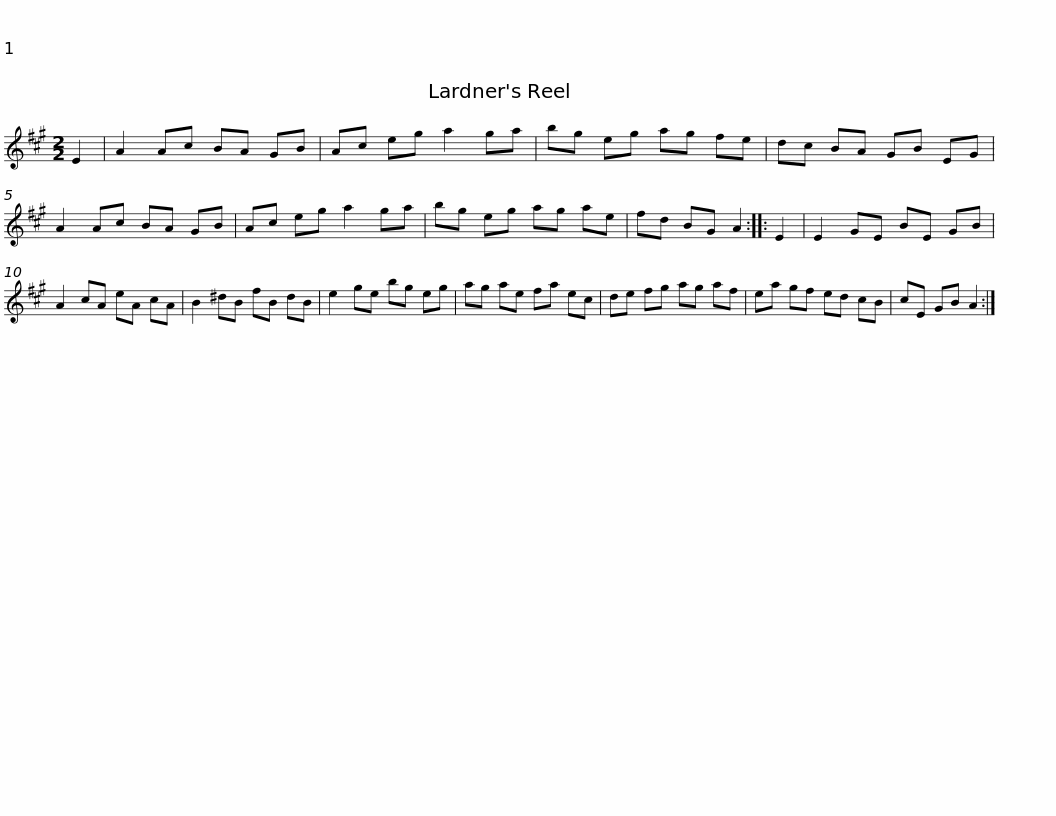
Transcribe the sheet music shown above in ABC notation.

X:1
L:1/8
M:2/2
I:linebreak $
K:A
V:1 treble
V:1
 E2 | A2 Ac BA GB | Ac eg a2 ga | bg eg ag fe | dc BA GB EG | %5
 A2 Ac BA GB |$ Ac eg a2 ga | bg eg ag ae | fd BG A2 :: E2 | %10
 E2 GE BE GB | A2 cA eA cA |$ B2 ^dB fB dB | e2 ge bg eg | ag ae fa ec | %15
 de fg ag af | ea gf ed cB |$ cE GB A2 :| %18
